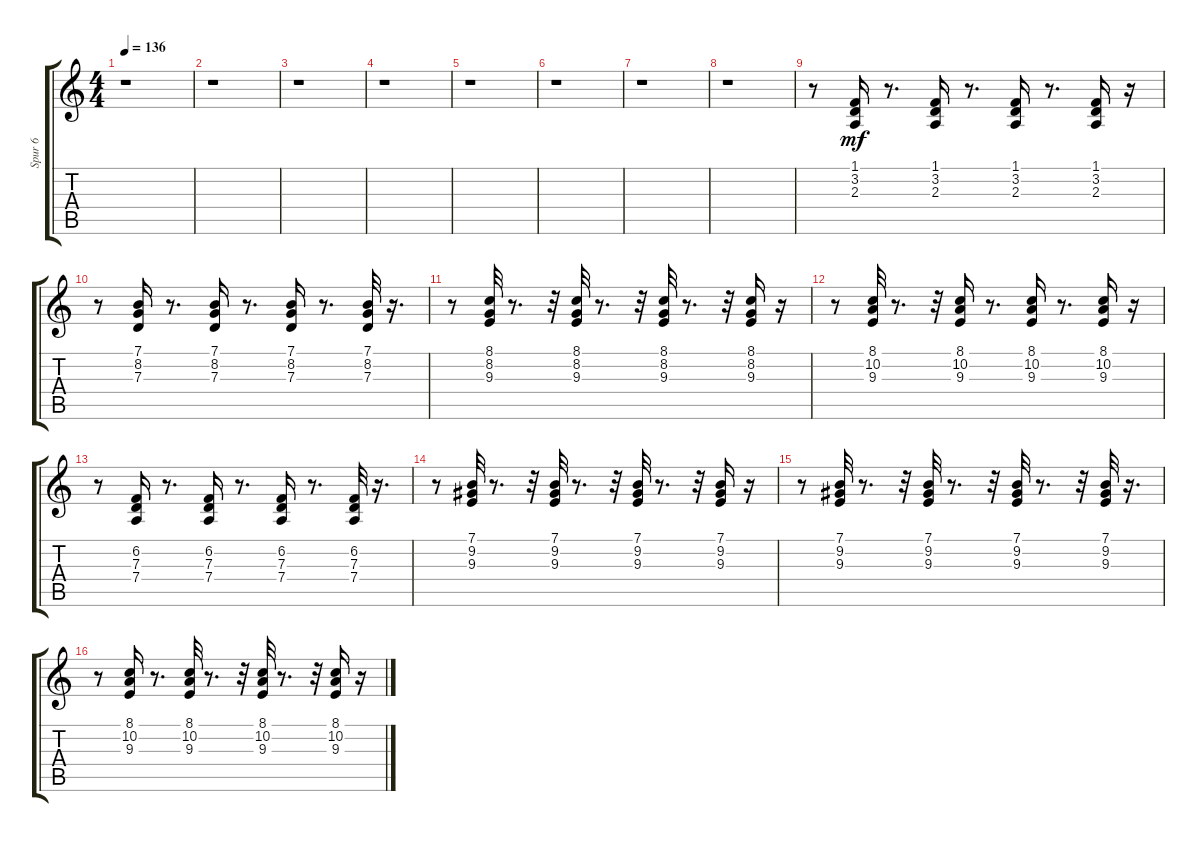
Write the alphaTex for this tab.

\track ("Spur 6" "Spur 6") {instrument acousticgrandpiano}
\staff {score tabs}
\tuning (E4 B3 G3 D3 A2 E2) {hide}
\ts (4 4)
\tempo 136
\clef g2
\ks c
r.1{dy mf} |
r.1 |
r.1 |
r.1 |
r.1 |
r.1 |
r.1 |
r.1 |
r.8 (1.1 3.2 2.3).16 r.8{d} (1.1 3.2 2.3).16 r.8{d} (1.1 3.2 2.3).16 r.8{d} (1.1 3.2 2.3).16 r.16 |
r.8 (7.1 8.2 7.3).16 r.8{d} (7.1 8.2 7.3).16 r.8{d} (7.1 8.2 7.3).16 r.8{d} (7.1 8.2 7.3).32 r.16{d} |
r.8 (8.1 8.2 9.3).32 r.8{d} r.32 (8.1 8.2 9.3).32 r.8{d} r.32 (8.1 8.2 9.3).32 r.8{d} r.32 (8.1 8.2 9.3).16 r.16 |
r.8 (8.1 10.2 9.3).32 r.8{d} r.32 (8.1 10.2 9.3).16 r.8{d} (8.1 10.2 9.3).16 r.8{d} (8.1 10.2 9.3).16 r.16 |
r.8 (6.2 7.3 7.4).16 r.8{d} (6.2 7.3 7.4).16 r.8{d} (6.2 7.3 7.4).16 r.8{d} (6.2 7.3 7.4).32 r.16{d} |
r.8 (7.1 9.2 9.3).32 r.8{d} r.32 (7.1 9.2 9.3).32 r.8{d} r.32 (7.1 9.2 9.3).32 r.8{d} r.32 (7.1 9.2 9.3).16 r.16 |
r.8 (7.1 9.2 9.3).32 r.8{d} r.32 (7.1 9.2 9.3).32 r.8{d} r.32 (7.1 9.2 9.3).32 r.8{d} r.32 (7.1 9.2 9.3).32 r.16{d} |
r.8 (8.1 10.2 9.3).16 r.8{d} (8.1 10.2 9.3).32 r.8{d} r.32 (8.1 10.2 9.3).32 r.8{d} r.32 (8.1 10.2 9.3).16 r.16
